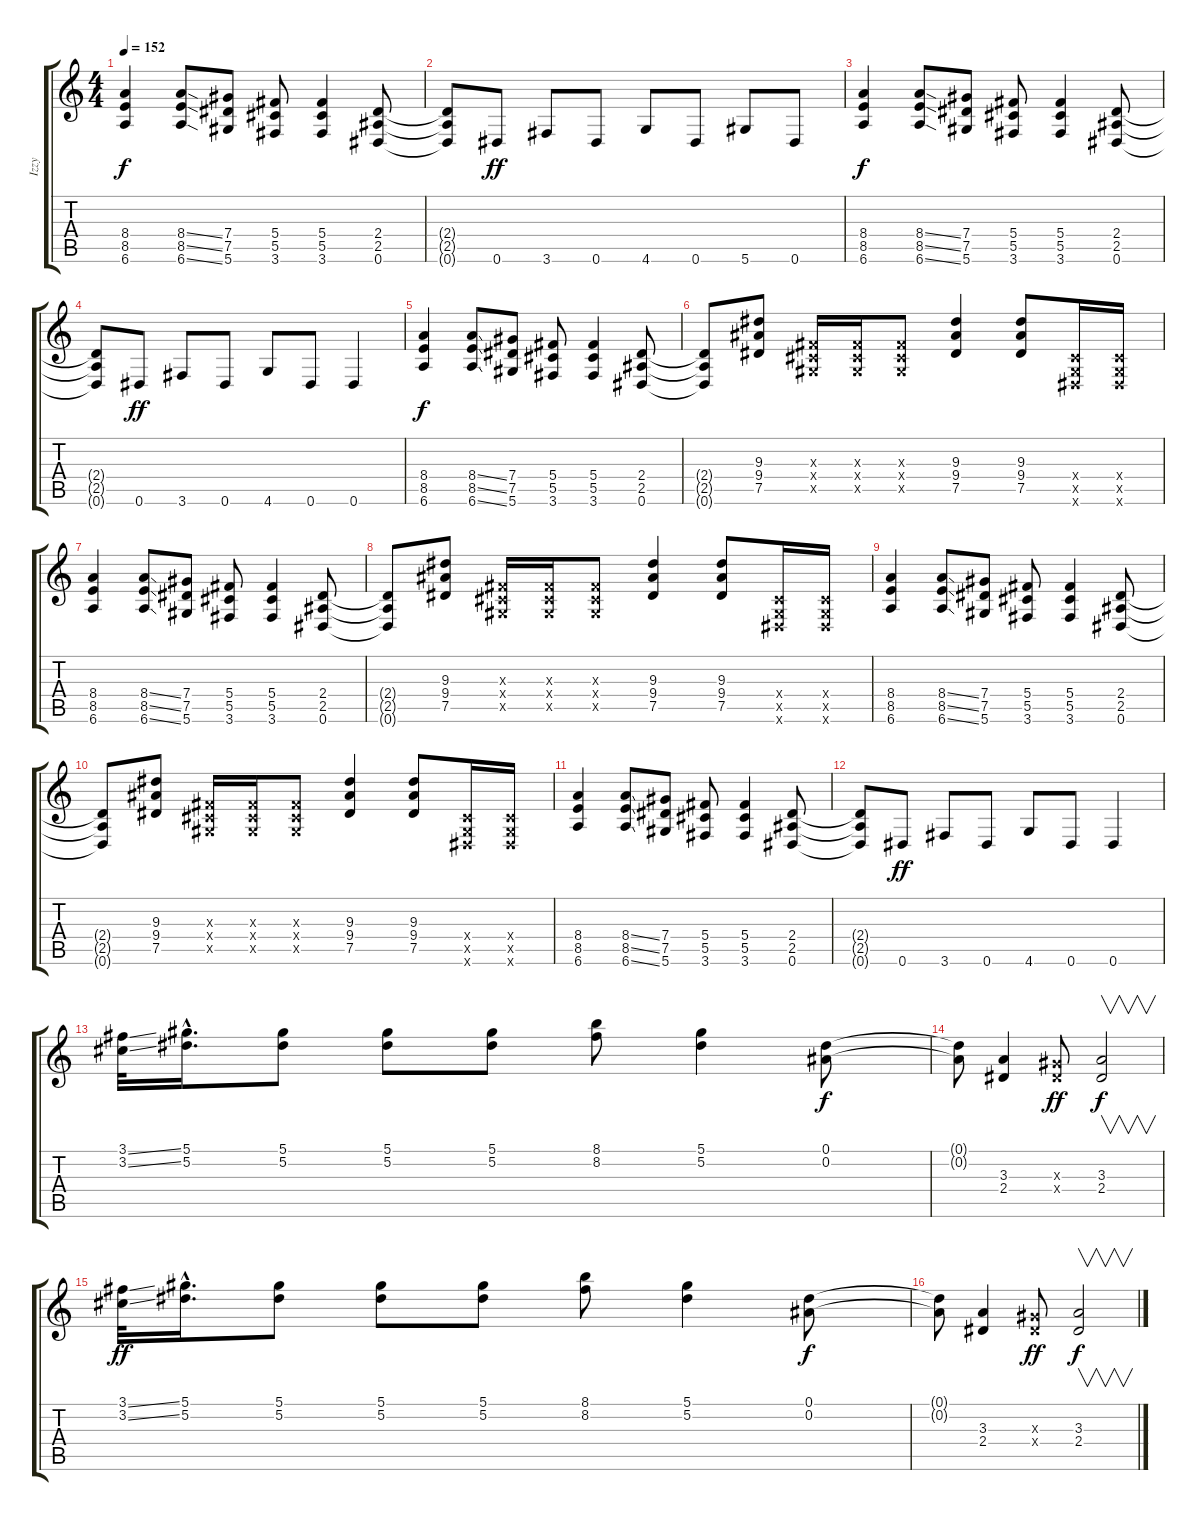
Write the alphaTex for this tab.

\track ("Izzy" "Izzy") {instrument distortionguitar}
\staff {score tabs}
\tuning (Eb4 Bb3 Gb3 Db3 Ab2 Eb2) {hide}
\ts (4 4)
\tempo 152
\clef g2
\ks c
(8.4 8.5 6.6).4{dy f} (8.4{ss} 8.5{ss} 6.6{ss}).8 (7.4 7.5 5.6).8 (5.4 5.5 3.6).8 (5.4 5.5 3.6).4 (2.4 2.5 0.6).8 |
(2.4{t} 2.5{t} 0.6{t}).8 0.6.8{dy ff} 3.6.8 0.6.8 4.6.8 0.6.8 5.6.8 0.6.8 |
(8.4 8.5 6.6).4{dy f} (8.4{ss} 8.5{ss} 6.6{ss}).8 (7.4 7.5 5.6).8 (5.4 5.5 3.6).8 (5.4 5.5 3.6).4 (2.4 2.5 0.6).8 |
(2.4{t} 2.5{t} 0.6{t}).8 0.6.8{dy ff} 3.6.8 0.6.8 4.6.8 0.6.8 0.6.4 |
(8.4 8.5 6.6).4{dy f} (8.4{ss} 8.5{ss} 6.6{ss}).8 (7.4 7.5 5.6).8 (5.4 5.5 3.6).8 (5.4 5.5 3.6).4 (2.4 2.5 0.6).8 |
(2.4{t} 2.5{t} 0.6{t}).8 (9.3 9.4 7.5).8 (0.3{x} 0.4{x} 0.5{x}).16 (0.3{x} 0.4{x} 0.5{x}).16 (0.3{x} 0.4{x} 0.5{x}).8 (9.3 9.4 7.5).4 (9.3 9.4 7.5).8 (0.4{x} 0.5{x} 0.6{x}).16 (0.4{x} 0.5{x} 0.6{x}).16 |
(8.4 8.5 6.6).4 (8.4{ss} 8.5{ss} 6.6{ss}).8 (7.4 7.5 5.6).8 (5.4 5.5 3.6).8 (5.4 5.5 3.6).4 (2.4 2.5 0.6).8 |
(2.4{t} 2.5{t} 0.6{t}).8 (9.3 9.4 7.5).8 (0.3{x} 0.4{x} 0.5{x}).16 (0.3{x} 0.4{x} 0.5{x}).16 (0.3{x} 0.4{x} 0.5{x}).8 (9.3 9.4 7.5).4 (9.3 9.4 7.5).8 (0.4{x} 0.5{x} 0.6{x}).16 (0.4{x} 0.5{x} 0.6{x}).16 |
(8.4 8.5 6.6).4 (8.4{ss} 8.5{ss} 6.6{ss}).8 (7.4 7.5 5.6).8 (5.4 5.5 3.6).8 (5.4 5.5 3.6).4 (2.4 2.5 0.6).8 |
(2.4{t} 2.5{t} 0.6{t}).8 (9.3 9.4 7.5).8 (0.3{x} 0.4{x} 0.5{x}).16 (0.3{x} 0.4{x} 0.5{x}).16 (0.3{x} 0.4{x} 0.5{x}).8 (9.3 9.4 7.5).4 (9.3 9.4 7.5).8 (0.4{x} 0.5{x} 0.6{x}).16 (0.4{x} 0.5{x} 0.6{x}).16 |
(8.4 8.5 6.6).4 (8.4{ss} 8.5{ss} 6.6{ss}).8 (7.4 7.5 5.6).8 (5.4 5.5 3.6).8 (5.4 5.5 3.6).4 (2.4 2.5 0.6).8 |
(2.4{t} 2.5{t} 0.6{t}).8 0.6.8{dy ff} 3.6.8 0.6.8 4.6.8 0.6.8 0.6.4 |
(3.1{ss} 3.2{ss}).32 (5.1{hac} 5.2{hac}).16{d} (5.1 5.2).8 (5.1 5.2).8 (5.1 5.2).8 (8.1 8.2).8 (5.1 5.2).4 (0.1 0.2).8{dy f} |
(0.1{t} 0.2{t}).8 (3.3 2.4).4 (2.3{x} 2.4{x}).8{dy ff} (3.3 2.4).2{v dy f} |
(3.1{ss} 3.2{ss}).32{dy ff} (5.1{hac} 5.2{hac}).16{d} (5.1 5.2).8 (5.1 5.2).8 (5.1 5.2).8 (8.1 8.2).8 (5.1 5.2).4 (0.1 0.2).8{dy f} |
(0.1{t} 0.2{t}).8 (3.3 2.4).4 (2.3{x} 2.4{x}).8{dy ff} (3.3 2.4).2{v dy f}
